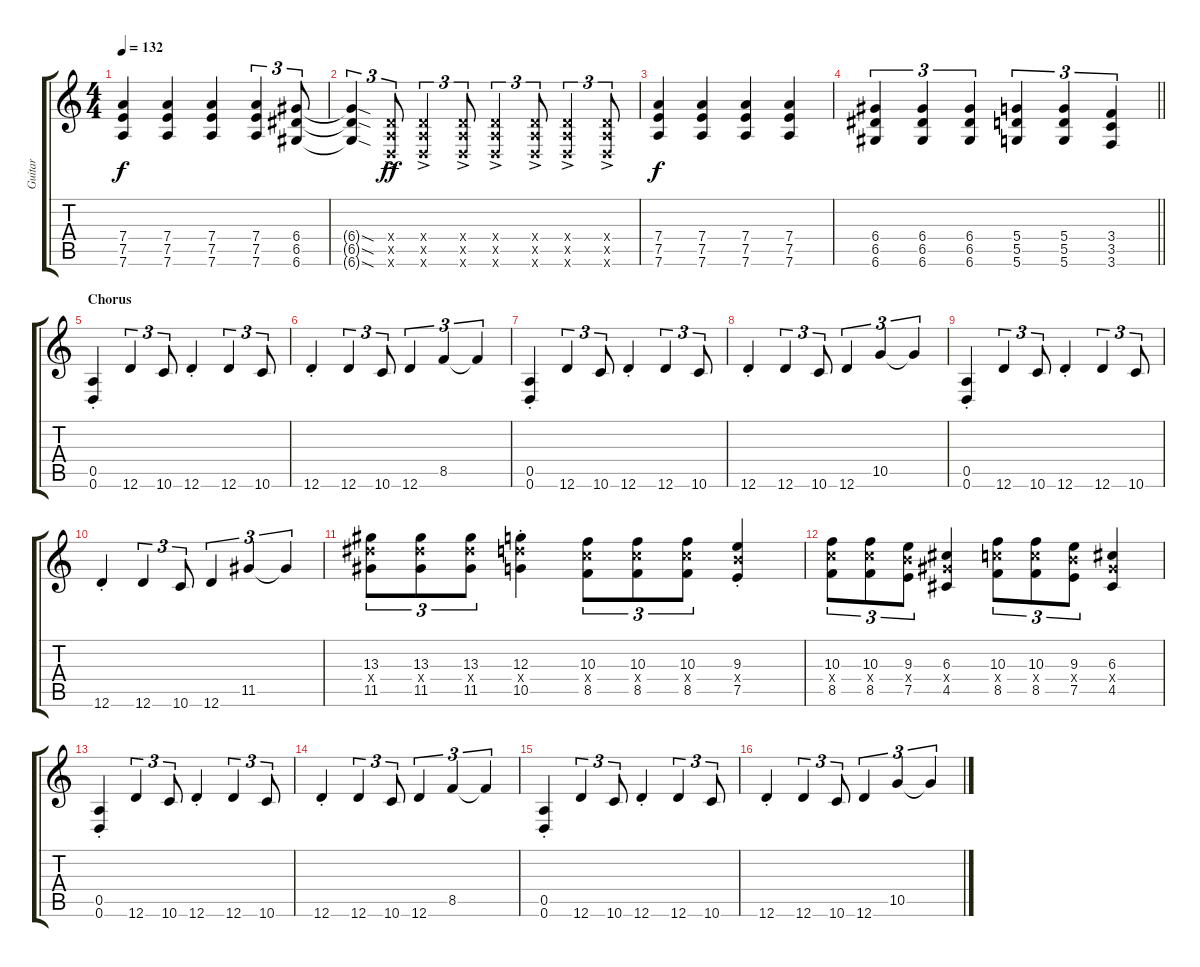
\track ("Guitar" "Guitar") {instrument distortionguitar}
\staff {score tabs}
\tuning (E4 B3 G3 D3 A2 D2) {hide}
\ts (4 4)
\tempo 132
\clef g2
\ks c
(7.4 7.5 7.6).4{dy f} (7.4 7.5 7.6).4 (7.4 7.5 7.6).4 (7.4 7.5 7.6).4{tu (3 2)} (6.4 6.5 6.6).8{tu (3 2)} |
(6.4{sod t} 6.5{sod t} 6.6{sod t}).4{tu (3 2)} (0.4{ac x} 0.5{ac x} 0.6{ac x}).8{tu (3 2) dy ff} (0.4{ac x} 0.5{ac x} 0.6{ac x}).4{tu (3 2)} (0.4{ac x} 0.5{ac x} 0.6{ac x}).8{tu (3 2)} (0.4{ac x} 0.5{ac x} 0.6{ac x}).4{tu (3 2)} (0.4{ac x} 0.5{ac x} 0.6{ac x}).8{tu (3 2)} (0.4{ac x} 0.5{ac x} 0.6{ac x}).4{tu (3 2)} (0.4{ac x} 0.5{ac x} 0.6{ac x}).8{tu (3 2)} |
(7.4 7.5 7.6).4{dy f} (7.4 7.5 7.6).4 (7.4 7.5 7.6).4 (7.4 7.5 7.6).4 |
\barLineRight lightlight
(6.4 6.5 6.6).4{tu (3 2)} (6.4 6.5 6.6).4{tu (3 2)} (6.4 6.5 6.6).4{tu (3 2)} (5.4 5.5 5.6).4{tu (3 2)} (5.4 5.5 5.6).4{tu (3 2)} (3.4 3.5 3.6).4{tu (3 2)} |
\section ("" "Chorus")
(0.5{st} 0.6{st}).4 12.6.4{tu (3 2)} 10.6.8{tu (3 2)} 12.6{st}.4 12.6.4{tu (3 2)} 10.6.8{tu (3 2)} |
12.6{st}.4 12.6.4{tu (3 2)} 10.6.8{tu (3 2)} 12.6.4{tu (3 2)} 8.5.4{tu (3 2)} 8.5{t}.4{tu (3 2)} |
(0.5{st} 0.6{st}).4 12.6.4{tu (3 2)} 10.6.8{tu (3 2)} 12.6{st}.4 12.6.4{tu (3 2)} 10.6.8{tu (3 2)} |
12.6{st}.4 12.6.4{tu (3 2)} 10.6.8{tu (3 2)} 12.6.4{tu (3 2)} 10.5.4{tu (3 2)} 10.5{t}.4{tu (3 2)} |
(0.5{st} 0.6{st}).4 12.6.4{tu (3 2)} 10.6.8{tu (3 2)} 12.6{st}.4 12.6.4{tu (3 2)} 10.6.8{tu (3 2)} |
12.6{st}.4 12.6.4{tu (3 2)} 10.6.8{tu (3 2)} 12.6.4{tu (3 2)} 11.5.4{tu (3 2)} 11.5{t}.4{tu (3 2)} |
(13.3 13.4{x} 11.5).8{tu (3 2)} (13.3 13.4{x} 11.5).8{tu (3 2)} (13.3 13.4{x} 11.5).8{tu (3 2)} (12.3{st} 12.4{x} 10.5{st}).4 (10.3 10.4{x} 8.5).8{tu (3 2)} (10.3 10.4{x} 8.5).8{tu (3 2)} (10.3 10.4{x} 8.5).8{tu (3 2)} (9.3{st} 9.4{x} 7.5{st}).4 |
(10.3 10.4{x} 8.5).8{tu (3 2)} (10.3 10.4{x} 8.5).8{tu (3 2)} (9.3 9.4{x} 7.5).8{tu (3 2)} (6.3 6.4{x} 4.5).4 (10.3 10.4{x} 8.5).8{tu (3 2)} (10.3 10.4{x} 8.5).8{tu (3 2)} (9.3 9.4{x} 7.5).8{tu (3 2)} (6.3 6.4{x} 4.5).4 |
(0.5{st} 0.6{st}).4 12.6.4{tu (3 2)} 10.6.8{tu (3 2)} 12.6{st}.4 12.6.4{tu (3 2)} 10.6.8{tu (3 2)} |
12.6{st}.4 12.6.4{tu (3 2)} 10.6.8{tu (3 2)} 12.6.4{tu (3 2)} 8.5.4{tu (3 2)} 8.5{t}.4{tu (3 2)} |
(0.5{st} 0.6{st}).4 12.6.4{tu (3 2)} 10.6.8{tu (3 2)} 12.6{st}.4 12.6.4{tu (3 2)} 10.6.8{tu (3 2)} |
12.6{st}.4 12.6.4{tu (3 2)} 10.6.8{tu (3 2)} 12.6.4{tu (3 2)} 10.5.4{tu (3 2)} 10.5{t}.4{tu (3 2)}
